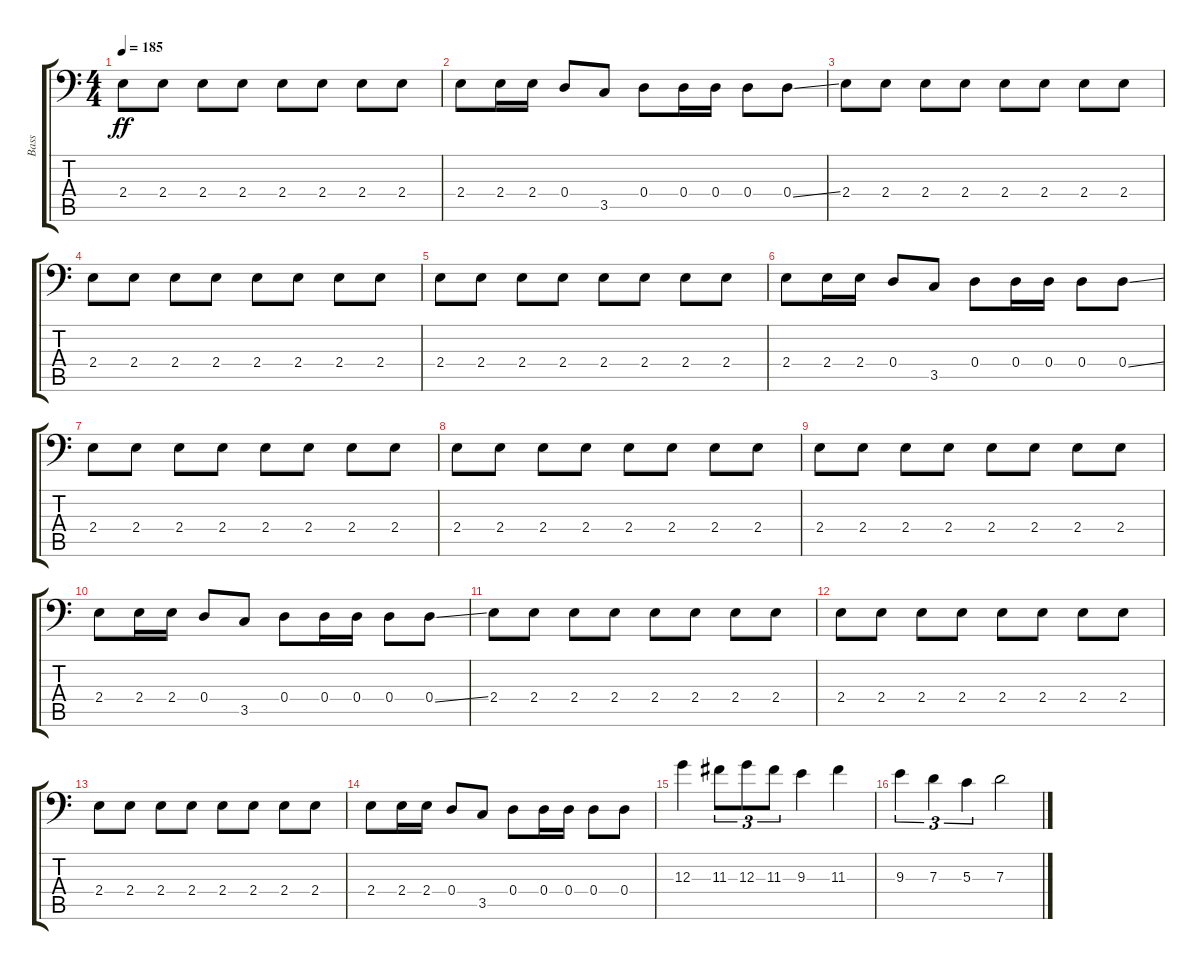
\track ("Bass" "Bass") {instrument electricbassfinger}
\staff {score tabs}
\tuning (E3 B2 G2 D2 A1 E1) {hide}
\ts (4 4)
\tempo 185
\clef f4
\ks c
2.4.8{dy ff} 2.4.8 2.4.8 2.4.8 2.4.8 2.4.8 2.4.8 2.4.8 |
2.4.8 2.4.16 2.4.16 0.4.8 3.5.8 0.4.8 0.4.16 0.4.16 0.4.8 0.4{ss}.8 |
2.4.8 2.4.8 2.4.8 2.4.8 2.4.8 2.4.8 2.4.8 2.4.8 |
2.4.8 2.4.8 2.4.8 2.4.8 2.4.8 2.4.8 2.4.8 2.4.8 |
2.4.8 2.4.8 2.4.8 2.4.8 2.4.8 2.4.8 2.4.8 2.4.8 |
2.4.8 2.4.16 2.4.16 0.4.8 3.5.8 0.4.8 0.4.16 0.4.16 0.4.8 0.4{ss}.8 |
2.4.8 2.4.8 2.4.8 2.4.8 2.4.8 2.4.8 2.4.8 2.4.8 |
2.4.8 2.4.8 2.4.8 2.4.8 2.4.8 2.4.8 2.4.8 2.4.8 |
2.4.8 2.4.8 2.4.8 2.4.8 2.4.8 2.4.8 2.4.8 2.4.8 |
2.4.8 2.4.16 2.4.16 0.4.8 3.5.8 0.4.8 0.4.16 0.4.16 0.4.8 0.4{ss}.8 |
2.4.8 2.4.8 2.4.8 2.4.8 2.4.8 2.4.8 2.4.8 2.4.8 |
2.4.8 2.4.8 2.4.8 2.4.8 2.4.8 2.4.8 2.4.8 2.4.8 |
2.4.8 2.4.8 2.4.8 2.4.8 2.4.8 2.4.8 2.4.8 2.4.8 |
2.4.8 2.4.16 2.4.16 0.4.8 3.5.8 0.4.8 0.4.16 0.4.16 0.4.8 0.4.8 |
12.3.4 11.3.8{tu (3 2)} 12.3.8{tu (3 2)} 11.3.8{tu (3 2)} 9.3.4 11.3.4 |
9.3.4{tu (3 2)} 7.3.4{tu (3 2)} 5.3.4{tu (3 2)} 7.3.2
